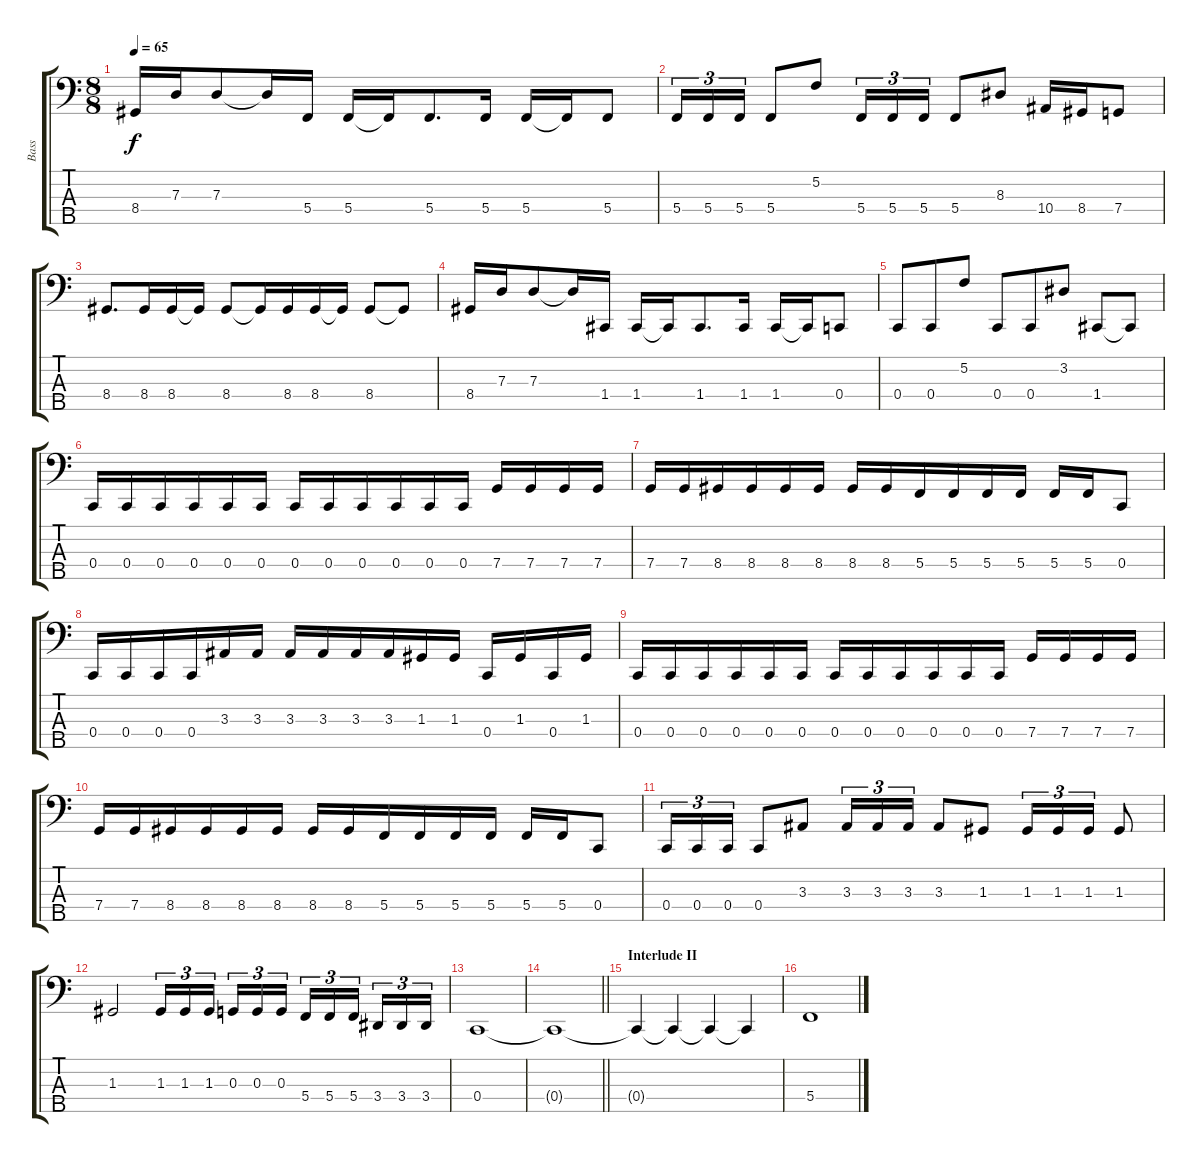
\track ("Bass" "Bass") {instrument electricbasspick}
\staff {score tabs}
\tuning (F2 C2 G1 C1 A0) {hide}
\ts (8 8)
\tempo 65
\clef f4
\ks c
8.4.16{dy f} 7.3.16 7.3.8 7.3{t}.16 5.4.16 5.4.16 5.4{t}.16 5.4.8{d} 5.4.16 5.4.16 5.4{t}.16 5.4.8 |
5.4.16{tu (3 2)} 5.4.16{tu (3 2)} 5.4.16{tu (3 2)} 5.4.8 5.2.8 5.4.16{tu (3 2)} 5.4.16{tu (3 2)} 5.4.16{tu (3 2)} 5.4.8 8.3.8 10.4.16 8.4.16 7.4.8 |
8.4.8{d} 8.4.16 8.4.16 8.4{t}.16 8.4.8 8.4{t}.16 8.4.16 8.4.16 8.4{t}.16 8.4.8 8.4{t}.8 |
8.4.16 7.3.16 7.3.8 7.3{t}.16 1.4.16 1.4.16 1.4{t}.16 1.4.8{d} 1.4.16 1.4.16 1.4{t}.16 0.4.8 |
0.4.8 0.4.8 5.2.8 0.4.8 0.4.8 3.2.8 1.4.8 1.4{t}.8 |
0.4.16 0.4.16 0.4.16 0.4.16 0.4.16 0.4.16 0.4.16 0.4.16 0.4.16 0.4.16 0.4.16 0.4.16 7.4.16 7.4.16 7.4.16 7.4.16 |
7.4.16 7.4.16 8.4.16 8.4.16 8.4.16 8.4.16 8.4.16 8.4.16 5.4.16 5.4.16 5.4.16 5.4.16 5.4.16 5.4.16 0.4.8 |
0.4.16 0.4.16 0.4.16 0.4.16 3.3.16 3.3.16 3.3.16 3.3.16 3.3.16 3.3.16 1.3.16 1.3.16 0.4.16 1.3.16 0.4.16 1.3.16 |
0.4.16 0.4.16 0.4.16 0.4.16 0.4.16 0.4.16 0.4.16 0.4.16 0.4.16 0.4.16 0.4.16 0.4.16 7.4.16 7.4.16 7.4.16 7.4.16 |
7.4.16 7.4.16 8.4.16 8.4.16 8.4.16 8.4.16 8.4.16 8.4.16 5.4.16 5.4.16 5.4.16 5.4.16 5.4.16 5.4.16 0.4.8 |
0.4.16{tu (3 2)} 0.4.16{tu (3 2)} 0.4.16{tu (3 2)} 0.4.8 3.3.8 3.3.16{tu (3 2)} 3.3.16{tu (3 2)} 3.3.16{tu (3 2)} 3.3.8 1.3.8 1.3.16{tu (3 2)} 1.3.16{tu (3 2)} 1.3.16{tu (3 2)} 1.3.8 |
1.3.2 1.3.16{tu (3 2)} 1.3.16{tu (3 2)} 1.3.16{tu (3 2)} 0.3.16{tu (3 2)} 0.3.16{tu (3 2)} 0.3.16{tu (3 2)} 5.4.16{tu (3 2)} 5.4.16{tu (3 2)} 5.4.16{tu (3 2)} 3.4.16{tu (3 2)} 3.4.16{tu (3 2)} 3.4.16{tu (3 2)} |
0.4.1 |
\barLineRight lightlight
0.4{t}.1 |
\section ("" "Interlude II")
0.4{t}.4 0.4{t}.4 0.4{t}.4 0.4{t}.4 |
5.4.1
